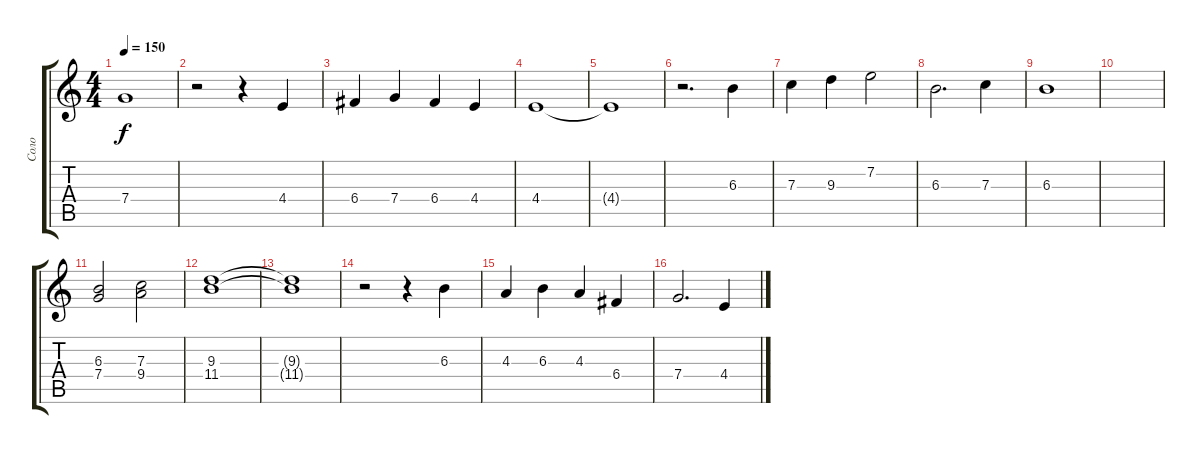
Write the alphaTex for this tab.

\track ("Соло" "Соло") {instrument distortionguitar}
\staff {score tabs}
\tuning (D4 A3 F3 C3 G2 D2) {hide}
\ts (4 4)
\tempo 150
\clef g2
\ks c
7.4{t}.1{dy f} |
r.2 r.4 4.4.4 |
6.4.4 7.4.4 6.4.4 4.4.4 |
4.4.1 |
4.4{t}.1 |
r.2{d} 6.3.4 |
7.3.4 9.3.4 7.2.2 |
6.3.2{d} 7.3.4 |
6.3.1 |
|
(6.3 7.4).2 (7.3 9.4).2 |
(9.3 11.4).1 |
(9.3{t} 11.4{t}).1 |
r.2 r.4 6.3.4 |
4.3.4 6.3.4 4.3.4 6.4.4 |
7.4.2{d} 4.4.4
